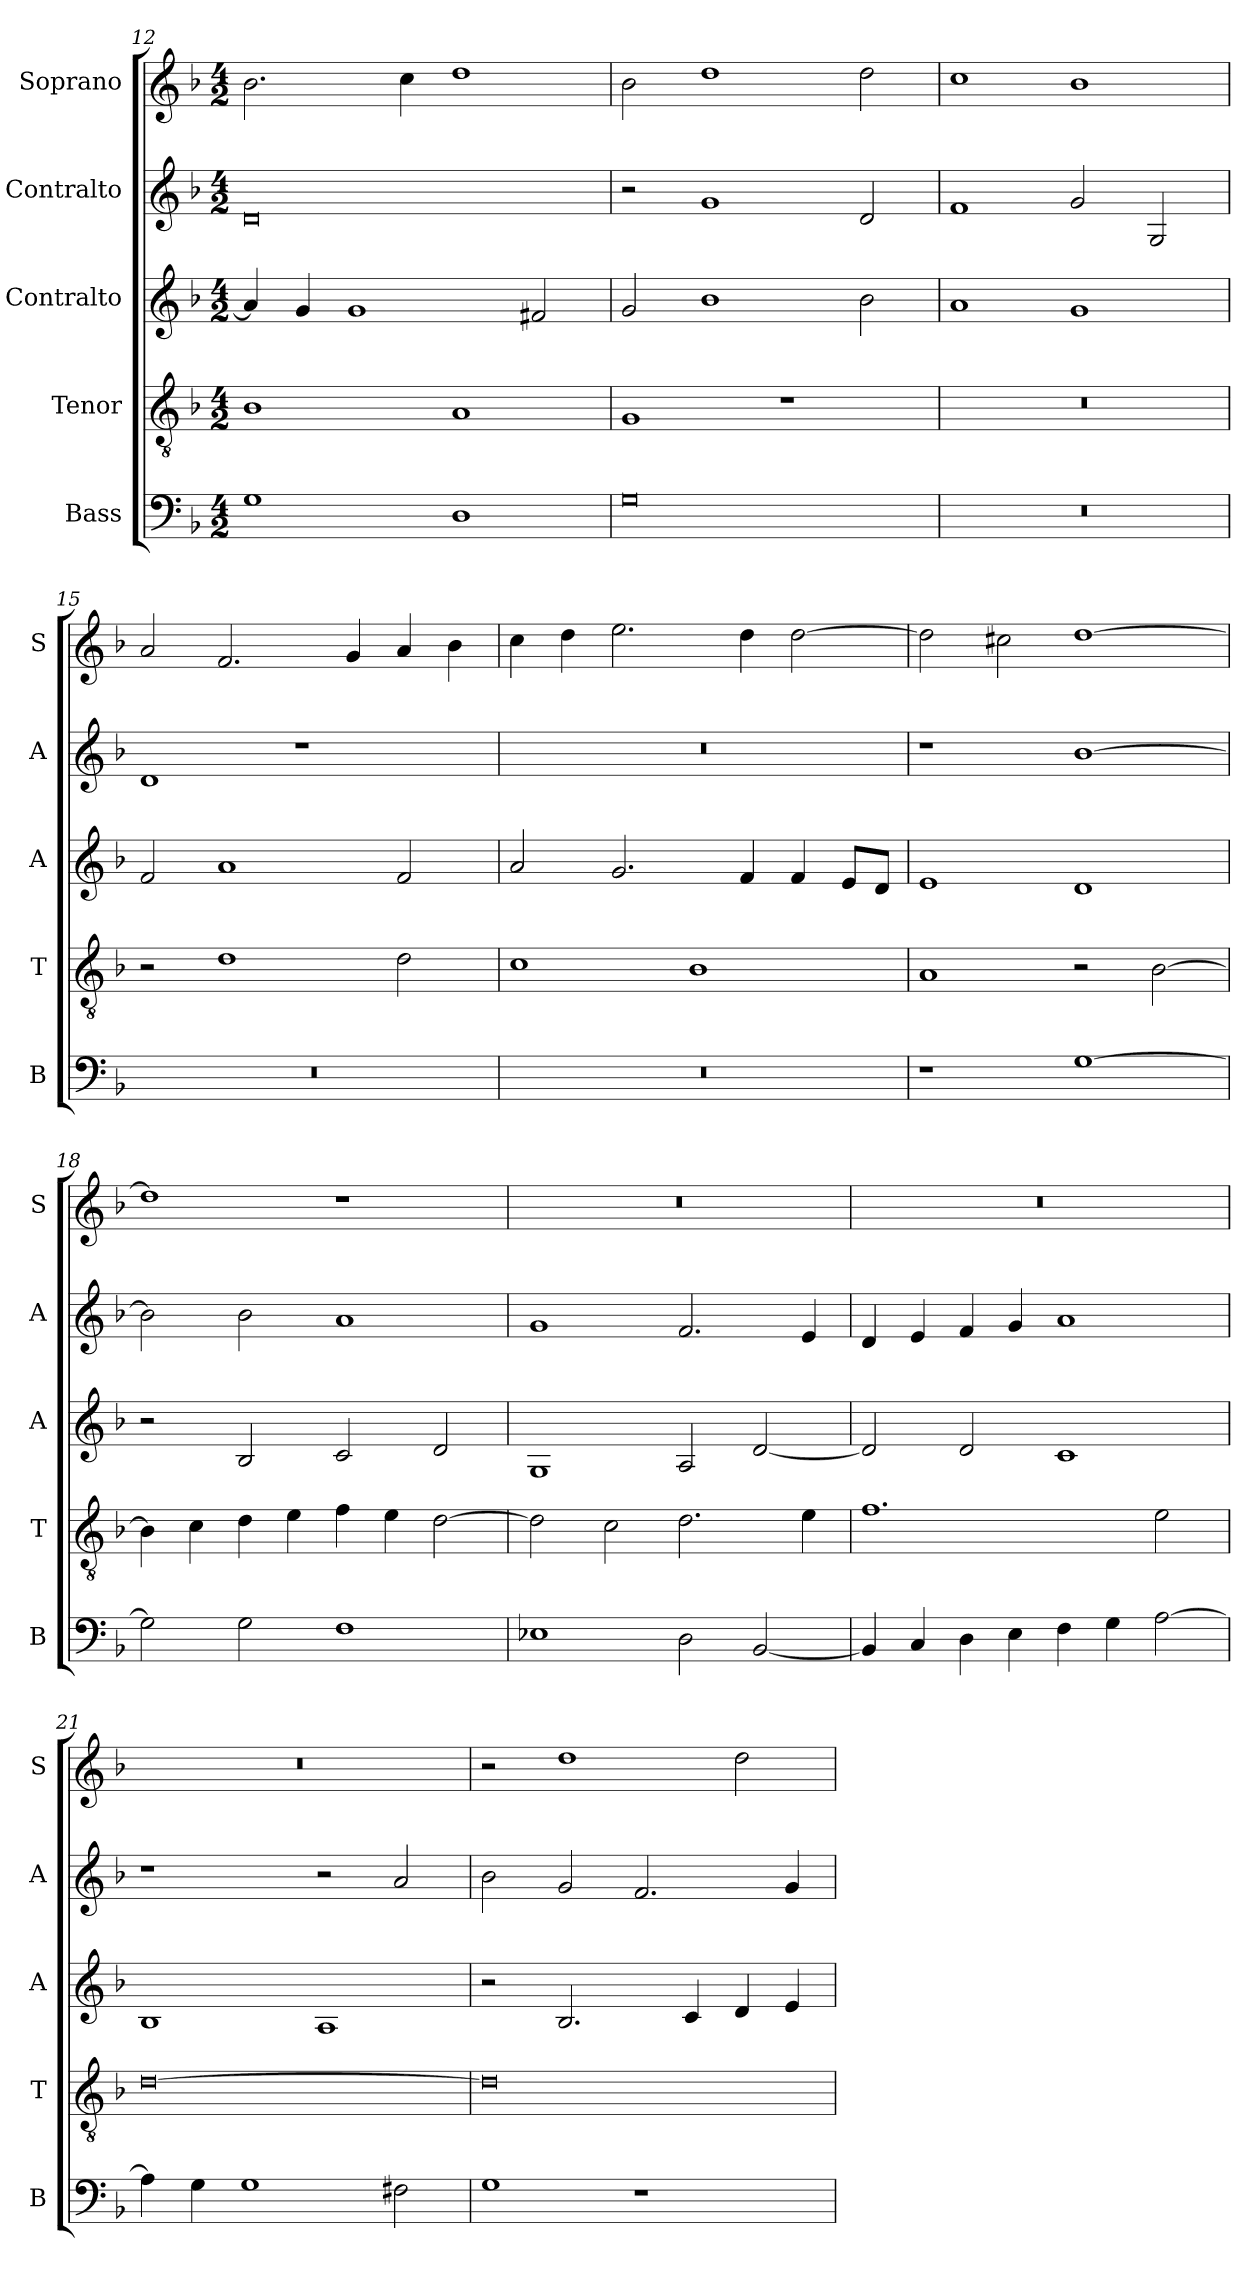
**kern	**kern	**kern	**kern	**kern
*part5	*part4	*part3	*part2	*part1
*staff5	*staff4	*staff3	*staff2	*staff1
*I"Bass	*I"Tenor	*I"Contralto	*I"Contralto	*I"Soprano
*I'B	*I'T	*I'A	*I'A	*I'S
*clefF4	*clefGv2	*clefG2	*clefG2	*clefG2
*k[b-]	*k[b-]	*k[b-]	*k[b-]	*k[b-]
*G:dor	*G:dor	*G:dor	*G:dor	*G:dor
*M4/2	*M4/2	*M4/2	*M4/2	*M4/2
=12	=12	=12	=12	=12
1G	1B-	4a]	0d	2.b-
.	.	4g	.	.
.	.	1g	.	.
.	.	.	.	4cc
1D	1A	.	.	1dd
.	.	2f#X	.	.
=13	=13	=13	=13	=13
0G	1G	2g	2r	2b-
.	.	1b-	1g	1dd
.	1r	.	.	.
.	.	2b-	2d	2dd
=14	=14	=14	=14	=14
0r	0r	1a	1f	1cc
.	.	1g	2g	1b-
.	.	.	2G	.
=15	=15	=15	=15	=15
0r	2r	2f	1d	2a
.	1d	1a	.	2.f
.	.	.	1r	.
.	.	.	.	4g
.	2d	2f	.	4a
.	.	.	.	4b-
=16	=16	=16	=16	=16
0r	1c	2a	0r	4cc
.	.	.	.	4dd
.	.	2.g	.	2.ee
.	1B-	.	.	.
.	.	4f	.	4dd
.	.	4f	.	[2dd
.	.	8e/L	.	.
.	.	8d/J	.	.
=17	=17	=17	=17	=17
1r	1A	1e	1r	2dd]
.	.	.	.	2cc#X
[1G	2r	1d	[1b-	[1dd
.	[2B-	.	.	.
=18	=18	=18	=18	=18
2G]	4B-]	2r	2b-]	1dd]
.	4c	.	.	.
2G	4d	2B-	2b-	.
.	4e	.	.	.
1F	4f	2c	1a	1r
.	4e	.	.	.
.	[2d	2d	.	.
=19	=19	=19	=19	=19
1E-X	2d]	1G	1g	0r
.	2c	.	.	.
2D	2.d	2A	2.f	.
[2BB-	.	[2d	.	.
.	4e	.	4e	.
=20	=20	=20	=20	=20
4BB-]	1.f	2d]	4d	0r
4C	.	.	4e	.
4D	.	2d	4f	.
4E	.	.	4g	.
4F	.	1c	1a	.
4G	.	.	.	.
[2A	2e	.	.	.
=21	=21	=21	=21	=21
4A]	[0d	1B-	1r	0r
4G	.	.	.	.
1G	.	.	.	.
.	.	1A	2r	.
2F#X	.	.	2a	.
=22	=22	=22	=22	=22
1G	0d]	2r	2b-	2r
.	.	2.B-	2g	1dd
1r	.	.	2.f	.
.	.	4c	.	.
.	.	4d	.	2dd
.	.	4e	4g	.
=	=	=	=	=
*-	*-	*-	*-	*-
